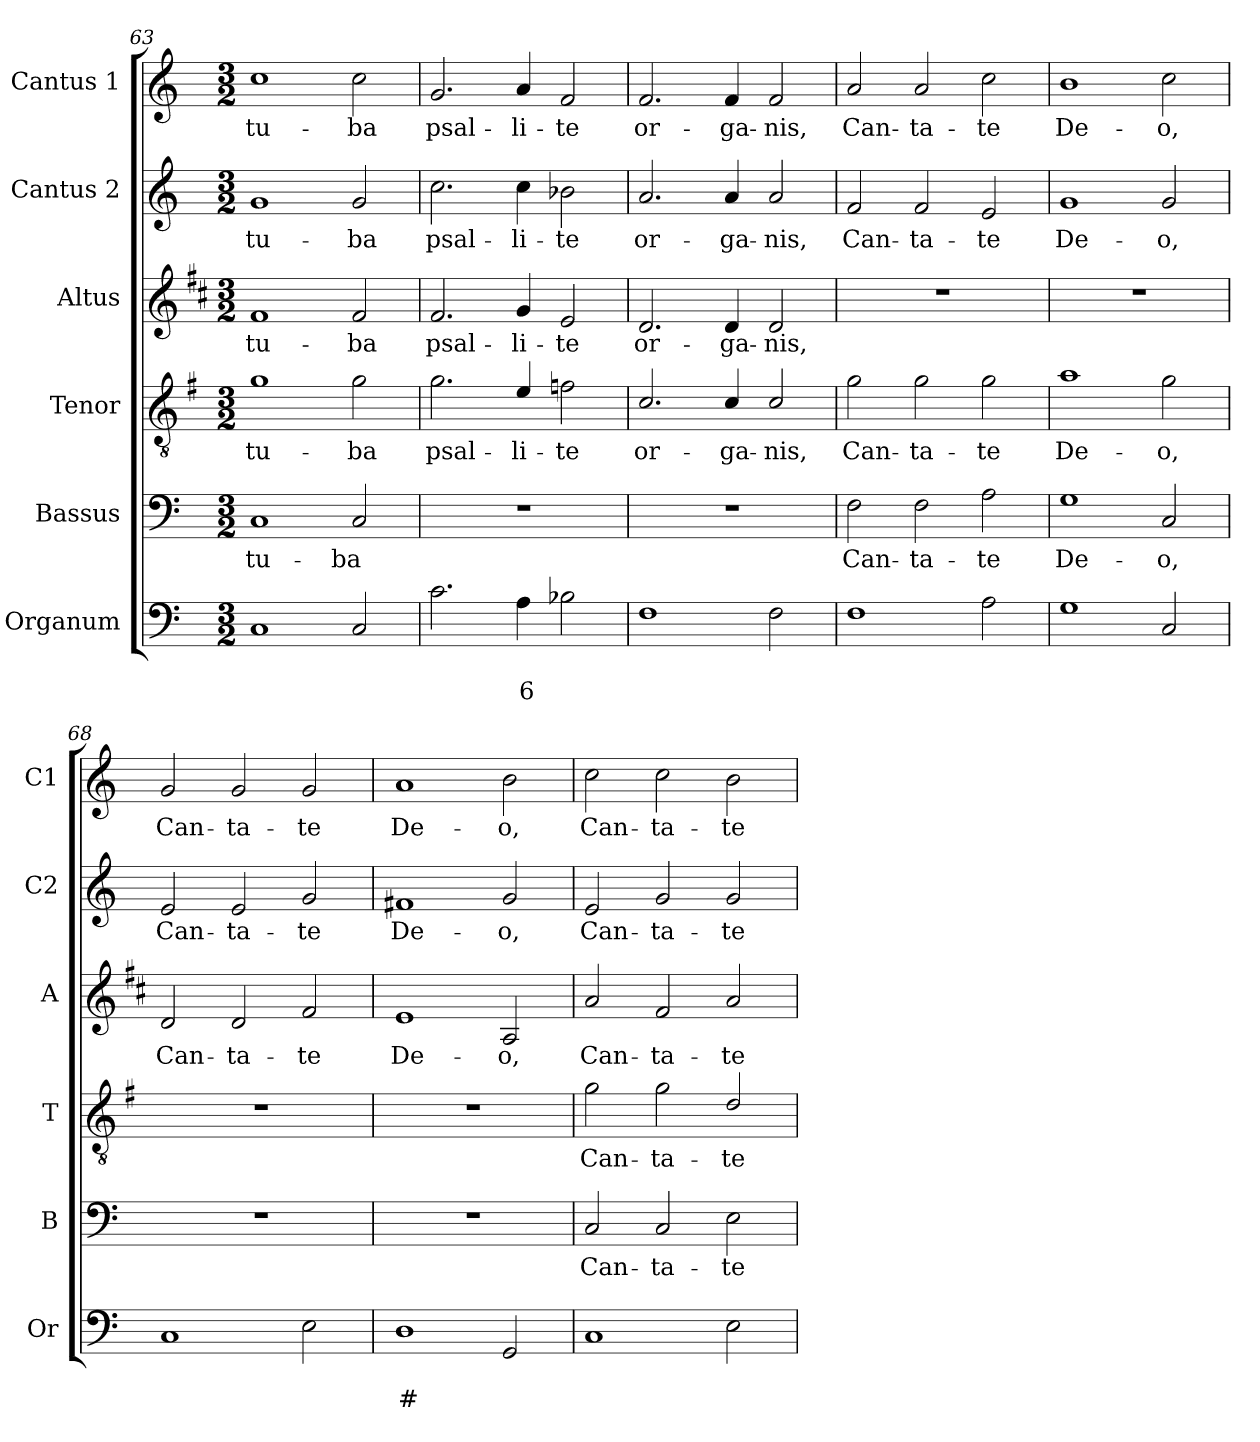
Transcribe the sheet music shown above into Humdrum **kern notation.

**kern	**text	**text	**kern	**text	**kern	**text	**kern	**text	**kern	**text	**kern	**text
*part6	*part6	*part6	*part5	*part5	*part4	*part4	*part3	*part3	*part2	*part2	*part1	*part1
*staff6	*staff6	*staff6	*staff5	*staff5	*staff4	*staff4	*staff3	*staff3	*staff2	*staff2	*staff1	*staff1
*I"Organum	*	*	*I"Bassus	*	*I"Tenor	*	*I"Altus	*	*I"Cantus 2	*	*I"Cantus 1	*
*I'Or	*	*	*I'B	*	*I'T	*	*I'A	*	*I'C2	*	*I'C1	*
*clefF4	*	*	*clefF4	*	*clefGv2	*	*clefG2	*	*clefG2	*	*clefG2	*
*	*	*	*	*	*ITrd4c7	*	*ITrd1c2	*	*	*	*	*
*k[]	*	*	*k[]	*	*k[]	*	*k[]	*	*k[]	*	*k[]	*
*C:	*	*	*C:	*	*C:	*	*C:	*	*C:	*	*C:	*
*M3/2	*	*	*M3/2	*	*M3/2	*	*M3/2	*	*M3/2	*	*M3/2	*
=63	=63	=63	=63	=63	=63	=63	=63	=63	=63	=63	=63	=63
!	!	!	!	!LO:LY:b	!	!LO:LY:b	!	!LO:LY:b	!	!LO:LY:b	!	!LO:LY:b
1C	.	.	1C	tu-	1c	tu-	1e	tu-	1g	tu-	1cc	tu-
!	!	!	!	!LO:LY:b	!	!LO:LY:b	!	!LO:LY:b	!	!LO:LY:b	!	!LO:LY:b
2C/	.	.	2C/	-ba	2c\	-ba	2e/	-ba	2g/	-ba	2cc\	-ba
!!LO:LB:g=z
=64	=64	=64	=64	=64	=64	=64	=64	=64	=64	=64	=64	=64
!	!	!	!	!	!	!LO:LY:b	!	!LO:LY:b	!	!LO:LY:b	!	!LO:LY:b
2.c\	.	.	1.r	.	2.c\	psal-	2.e/	psal-	2.cc\	psal-	2.g/	psal-
!	!	!LO:LY:b	!	!	!	!LO:LY:b	!	!LO:LY:b	!	!LO:LY:b	!	!LO:LY:b
4A\	.	6	.	.	4A/	-li-	4f/	-li-	4cc\	-li-	4a/	-li-
!	!	!	!	!	!	!LO:LY:b	!	!LO:LY:b	!	!LO:LY:b	!	!LO:LY:b
2B-X\	.	.	.	.	2B-X\	-te	2d/	-te	2b-X\	-te	2f/	-te
=65	=65	=65	=65	=65	=65	=65	=65	=65	=65	=65	=65	=65
!	!	!	!	!	!	!LO:LY:b	!	!LO:LY:b	!	!LO:LY:b	!	!LO:LY:b
1F	.	.	1.r	.	2.F/	or-	2.c/	or-	2.a/	or-	2.f/	or-
!	!	!	!	!	!	!LO:LY:b	!	!LO:LY:b	!	!LO:LY:b	!	!LO:LY:b
.	.	.	.	.	4F/	-ga-	4c/	-ga-	4a/	-ga-	4f/	-ga-
!	!	!	!	!	!	!LO:LY:b	!	!LO:LY:b	!	!LO:LY:b	!	!LO:LY:b
2F\	.	.	.	.	2F/	-nis,	2c/	-nis,	2a/	-nis,	2f/	-nis,
=66	=66	=66	=66	=66	=66	=66	=66	=66	=66	=66	=66	=66
!	!	!	!	!LO:LY:b	!	!LO:LY:b	!	!	!	!LO:LY:b	!	!LO:LY:b
1F	.	.	2F\	Can-	2c\	Can-	1.r	.	2f/	Can-	2a/	Can-
!	!	!	!	!LO:LY:b	!	!LO:LY:b	!	!	!	!LO:LY:b	!	!LO:LY:b
.	.	.	2F\	-ta-	2c\	-ta-	.	.	2f/	-ta-	2a/	-ta-
!	!	!	!	!LO:LY:b	!	!LO:LY:b	!	!	!	!LO:LY:b	!	!LO:LY:b
2A\	.	.	2A\	-te	2c\	-te	.	.	2e/	-te	2cc\	-te
=67	=67	=67	=67	=67	=67	=67	=67	=67	=67	=67	=67	=67
!	!	!	!	!LO:LY:b	!	!LO:LY:b	!	!	!	!LO:LY:b	!	!LO:LY:b
1G	.	.	1G	De-	1d	De-	1.r	.	1g	De-	1b	De-
!	!	!	!	!LO:LY:b	!	!LO:LY:b	!	!	!	!LO:LY:b	!	!LO:LY:b
2C/	.	.	2C/	-o,	2c\	-o,	.	.	2g/	-o,	2cc\	-o,
=68	=68	=68	=68	=68	=68	=68	=68	=68	=68	=68	=68	=68
!	!	!	!	!	!	!	!	!LO:LY:b	!	!LO:LY:b	!	!LO:LY:b
1C	.	.	1.r	.	1.r	.	2c/	Can-	2e/	Can-	2g/	Can-
!	!	!	!	!	!	!	!	!LO:LY:b	!	!LO:LY:b	!	!LO:LY:b
.	.	.	.	.	.	.	2c/	-ta-	2e/	-ta-	2g/	-ta-
!	!	!	!	!	!	!	!	!LO:LY:b	!	!LO:LY:b	!	!LO:LY:b
2E\	.	.	.	.	.	.	2e/	-te	2g/	-te	2g/	-te
=69	=69	=69	=69	=69	=69	=69	=69	=69	=69	=69	=69	=69
!	!	!LO:LY:b	!	!	!	!	!	!LO:LY:b	!	!LO:LY:b	!	!LO:LY:b
1D	.	#	1.r	.	1.r	.	1d	De-	1f#X	De-	1a	De-
!	!	!	!	!	!	!	!	!LO:LY:b	!	!LO:LY:b	!	!LO:LY:b
2GG/	.	.	.	.	.	.	2G/	-o,	2g/	-o,	2b\	-o,
=70	=70	=70	=70	=70	=70	=70	=70	=70	=70	=70	=70	=70
!	!	!	!	!LO:LY:b	!	!LO:LY:b	!	!LO:LY:b	!	!LO:LY:b	!	!LO:LY:b
1C	.	.	2C/	Can-	2c\	Can-	2g/	Can-	2e/	Can-	2cc\	Can-
!	!	!	!	!LO:LY:b	!	!LO:LY:b	!	!LO:LY:b	!	!LO:LY:b	!	!LO:LY:b
.	.	.	2C/	-ta-	2c\	-ta-	2e/	-ta-	2g/	-ta-	2cc\	-ta-
!	!	!	!	!LO:LY:b	!	!LO:LY:b	!	!LO:LY:b	!	!LO:LY:b	!	!LO:LY:b
2E\	.	.	2E\	-te	2G/	-te	2g/	-te	2g/	-te	2b\	-te
=	=	=	=	=	=	=	=	=	=	=	=	=
*-	*-	*-	*-	*-	*-	*-	*-	*-	*-	*-	*-	*-
